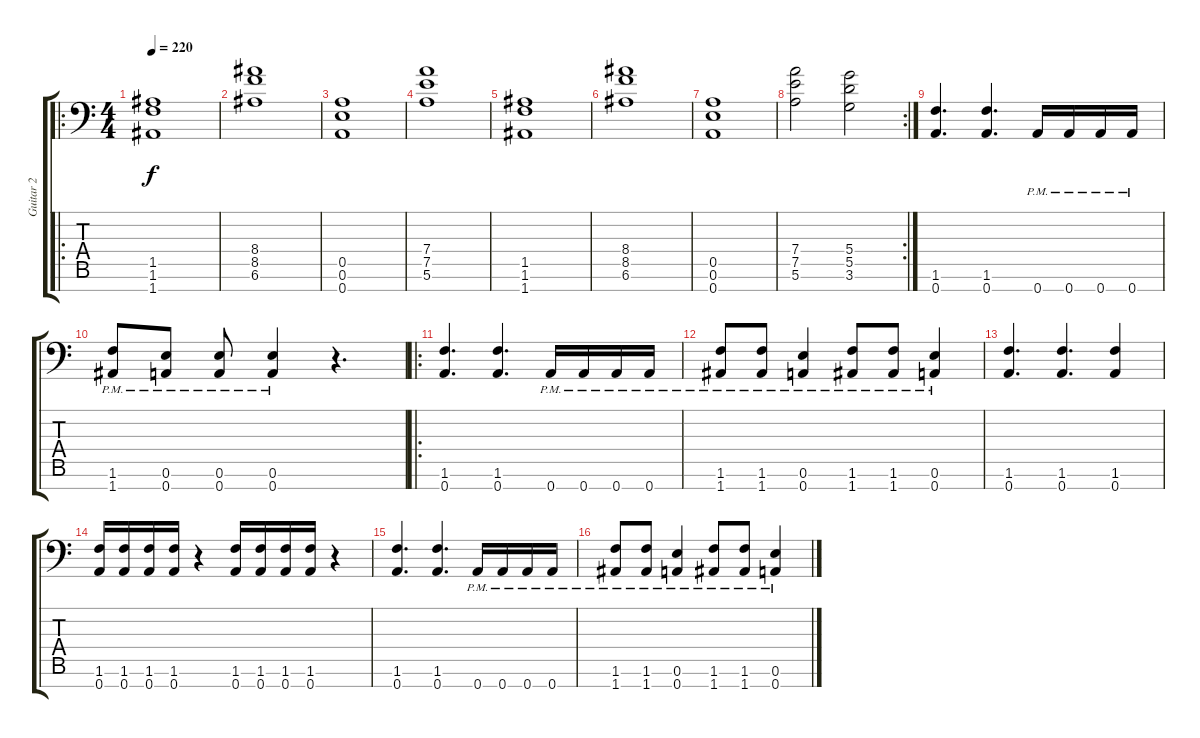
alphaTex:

\track ("Guitar 2" "Guitar 2") {instrument distortionguitar}
\staff {score tabs}
\tuning (E4 B3 G3 D3 A2 E2 A1) {hide}
\ro
\ts (4 4)
\tempo 220
\clef f4
\ks c
(1.5 1.6 1.7).1{dy f} |
(8.4 8.5 6.6).1 |
(0.5 0.6 0.7).1 |
(7.4 7.5 5.6).1 |
(1.5 1.6 1.7).1 |
(8.4 8.5 6.6).1 |
(0.5 0.6 0.7).1 |
\rc 2
(7.4 7.5 5.6).2 (5.4 5.5 3.6).2 |
(1.6 0.7).4{d} (1.6 0.7).4{d} 0.7{pm}.16 0.7{pm}.16 0.7{pm}.16 0.7{pm}.16 |
(1.6{pm} 1.7{pm}).8 (0.6{pm} 0.7{pm}).8 (0.6{pm} 0.7{pm}).8 (0.6{pm} 0.7{pm}).4 r.4{d} |
\ro
(1.6 0.7).4{d} (1.6 0.7).4{d} 0.7{pm}.16 0.7{pm}.16 0.7{pm}.16 0.7{pm}.16 |
(1.6{pm} 1.7{pm}).8 (1.6{pm} 1.7{pm}).8 (0.6{pm} 0.7{pm}).4 (1.6{pm} 1.7{pm}).8 (1.6{pm} 1.7{pm}).8 (0.6{pm} 0.7{pm}).4 |
(1.6 0.7).4{d} (1.6 0.7).4{d} (1.6 0.7).4 |
(1.6 0.7).16 (1.6 0.7).16 (1.6 0.7).16 (1.6 0.7).16 r.4 (1.6 0.7).16 (1.6 0.7).16 (1.6 0.7).16 (1.6 0.7).16 r.4 |
(1.6 0.7).4{d} (1.6 0.7).4{d} 0.7{pm}.16 0.7{pm}.16 0.7{pm}.16 0.7{pm}.16 |
(1.6{pm} 1.7{pm}).8 (1.6{pm} 1.7{pm}).8 (0.6{pm} 0.7{pm}).4 (1.6{pm} 1.7{pm}).8 (1.6{pm} 1.7{pm}).8 (0.6{pm} 0.7{pm}).4
